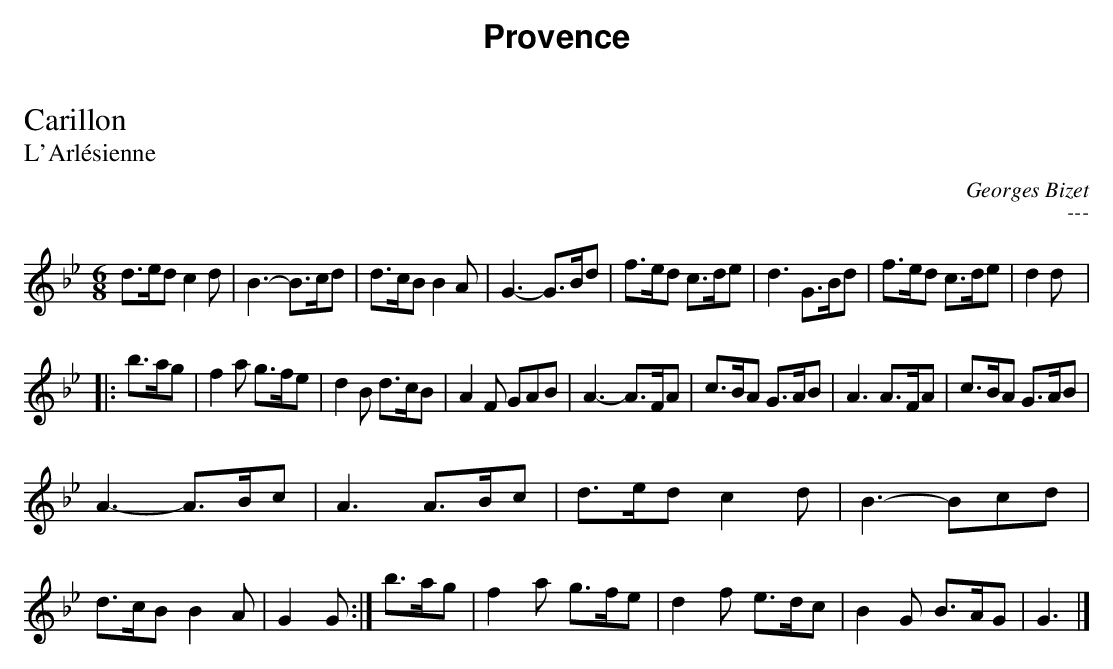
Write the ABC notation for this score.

X:1
T:Carillon
T:L'Arlésienne
C:Georges Bizet
M:6/8
L:1/8
K:Bb
d>ed c2d|B3- B>cd|d>cB B2A|G3- G>Bd|f>ed c>de|d3 G>Bd| f>ed c>de|d2d |:
b>ag |f2a g>fe|d2B d>cB|A2F GAB|A3- A>FA|c>BA G>AB|A3 A>FA|c>BA G>AB|
A3- A>Bc|A3 A>Bc|d>ed c2d|B3-Bcd|d>cB B2A|G2G :|b>ag|f2a g>fe|d2f e>dc|B2G B>AG|G3|]
